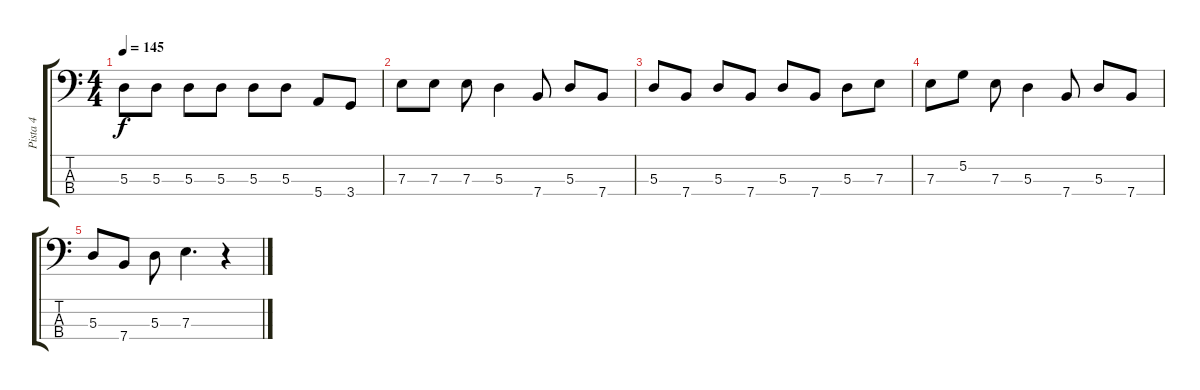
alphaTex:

\track ("Pista 4" "Pista 4") {instrument electricbassfinger}
\staff {score tabs}
\tuning (G2 D2 A1 E1) {hide}
\ts (4 4)
\tempo 145
\clef f4
\ks c
5.3.8{dy f} 5.3.8 5.3.8 5.3.8 5.3.8 5.3.8 5.4.8 3.4.8 |
7.3.8 7.3.8 7.3.8 5.3.4 7.4.8 5.3.8 7.4.8 |
5.3.8 7.4.8 5.3.8 7.4.8 5.3.8 7.4.8 5.3.8 7.3.8 |
7.3.8 5.2.8 7.3.8 5.3.4 7.4.8 5.3.8 7.4.8 |
5.3.8 7.4.8 5.3.8 7.3.4{d} r.4
